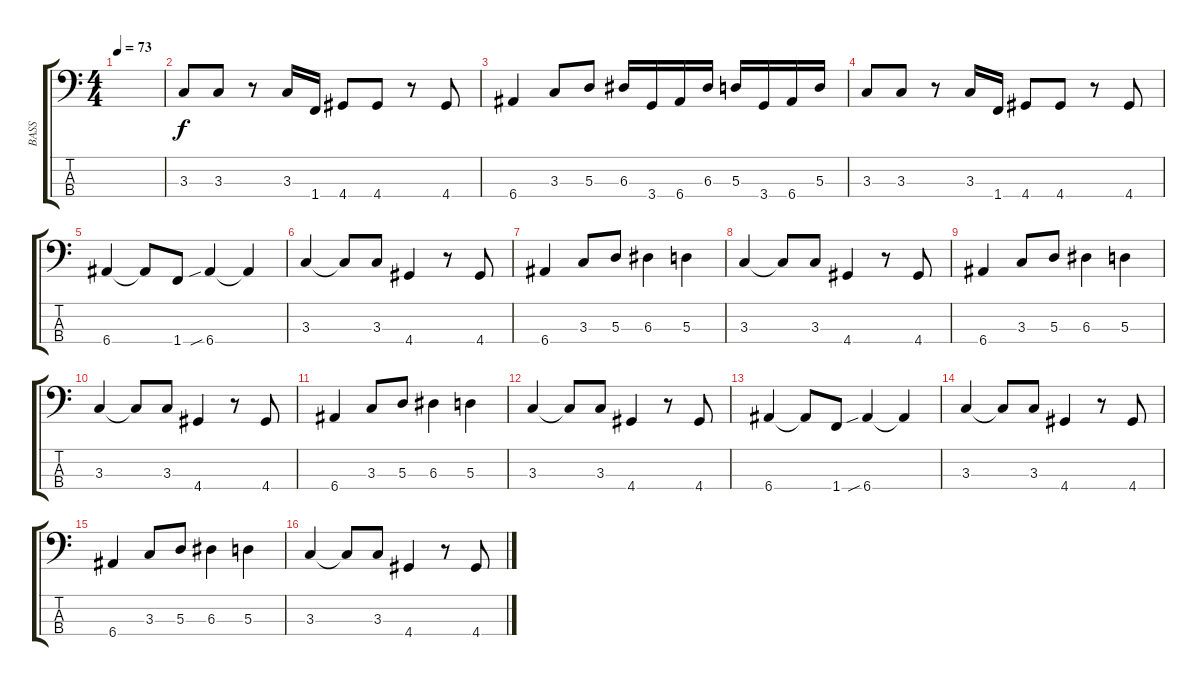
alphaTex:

\track ("BASS" "BASS") {instrument electricbassfinger}
\staff {score tabs}
\tuning (G2 D2 A1 E1) {hide}
\ts (4 4)
\tempo 73
\clef f4
\ks c
|
3.3.8 3.3.8 r.8 3.3.16 1.4.16 4.4.8 4.4.8 r.8 4.4.8 |
6.4.4 3.3.8 5.3.8 6.3.16 3.4.16 6.4.16 6.3.16 5.3.16 3.4.16 6.4.16 5.3.16 |
3.3.8 3.3.8 r.8 3.3.16 1.4.16 4.4.8 4.4.8 r.8 4.4.8 |
6.4.4 6.4{t}.8 1.4.8 6.4{sib}.4 6.4{t}.4 |
3.3.4 3.3{t}.8 3.3.8 4.4.4 r.8 4.4.8 |
6.4.4 3.3.8 5.3.8 6.3.4 5.3.4 |
3.3.4 3.3{t}.8 3.3.8 4.4.4 r.8 4.4.8 |
6.4.4 3.3.8 5.3.8 6.3.4 5.3.4 |
3.3.4 3.3{t}.8 3.3.8 4.4.4 r.8 4.4.8 |
6.4.4 3.3.8 5.3.8 6.3.4 5.3.4 |
3.3.4 3.3{t}.8 3.3.8 4.4.4 r.8 4.4.8 |
6.4.4 6.4{t}.8 1.4.8 6.4{sib}.4 6.4{t}.4 |
3.3.4 3.3{t}.8 3.3.8 4.4.4 r.8 4.4.8 |
6.4.4 3.3.8 5.3.8 6.3.4 5.3.4 |
3.3.4 3.3{t}.8 3.3.8 4.4.4 r.8 4.4.8
